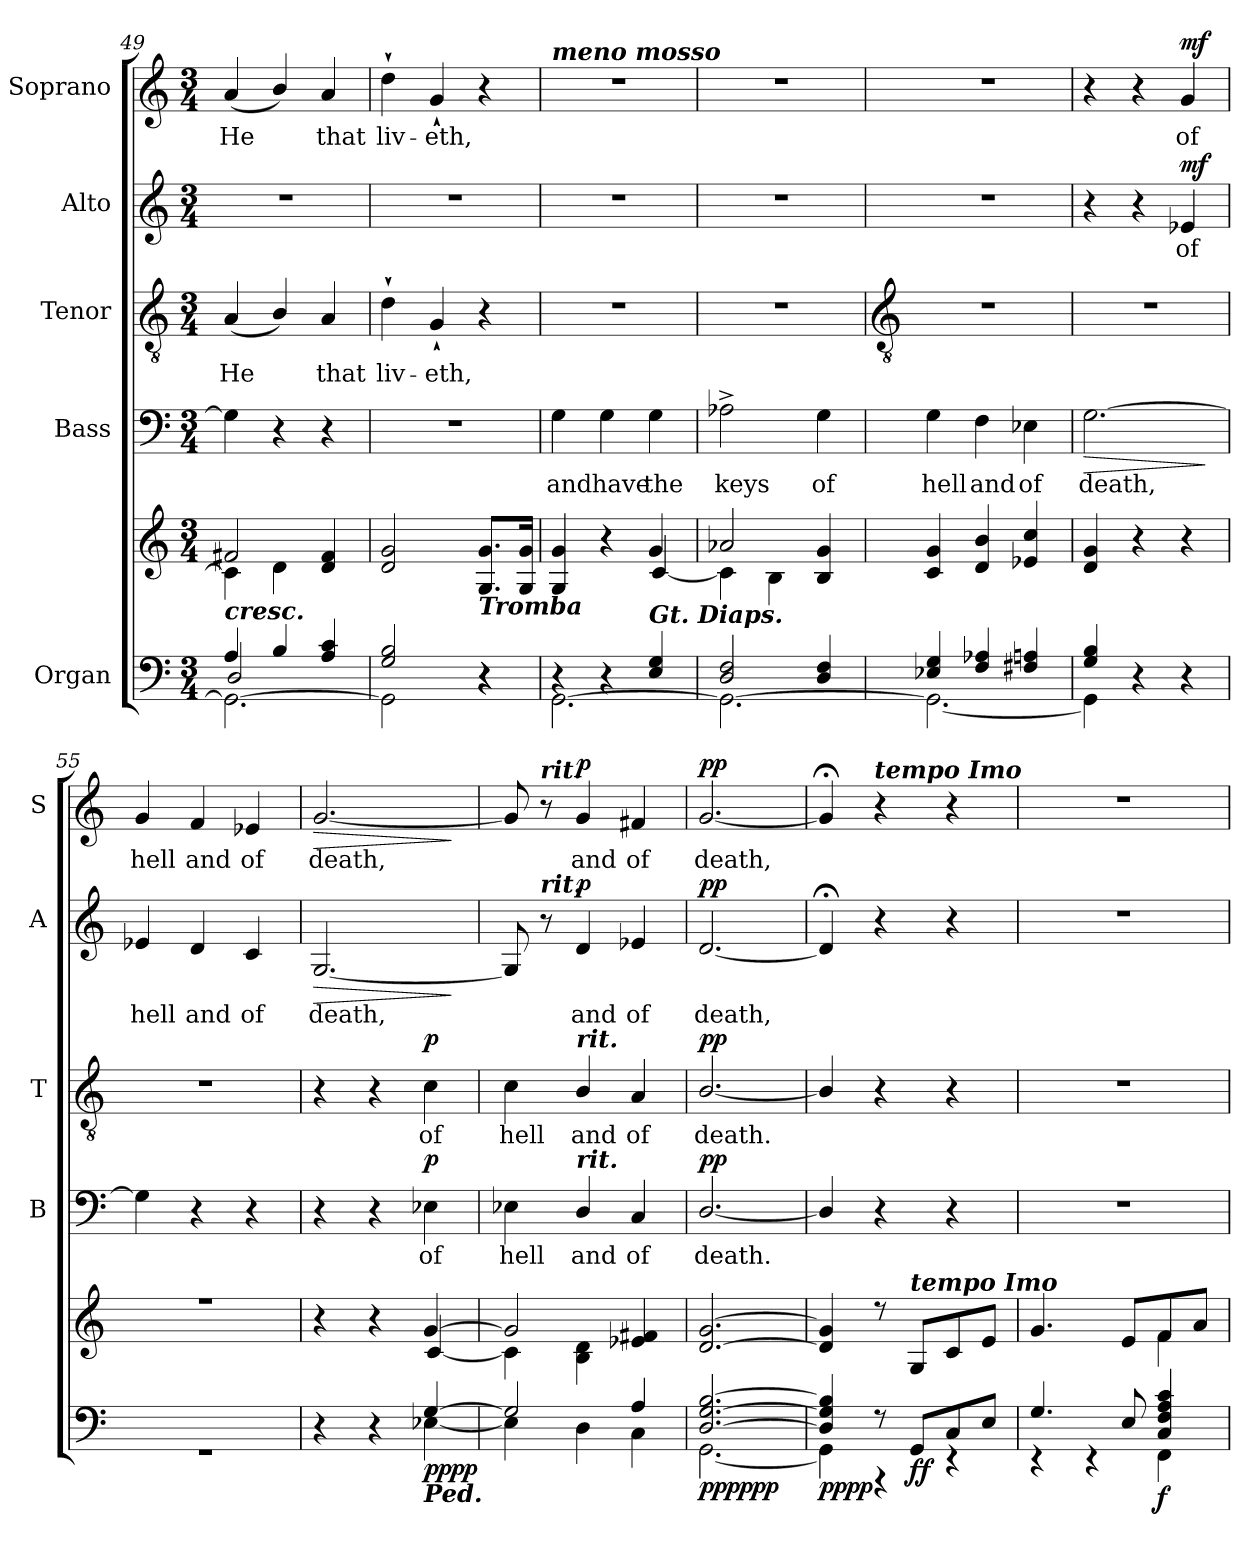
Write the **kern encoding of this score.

**kern	**kern	**dynam	**kern	**text	**dynam	**kern	**text	**dynam	**kern	**text	**dynam	**kern	**text	**dynam
*part5	*part5	*part5	*part4	*part4	*part4	*part3	*part3	*part3	*part2	*part2	*part2	*part1	*part1	*part1
*staff6	*staff5	*staff5/6	*staff4	*staff4	*staff4	*staff3	*staff3	*staff3	*staff2	*staff2	*staff2	*staff1	*staff1	*staff1
*I"Organ	*	*	*I"Bass	*	*	*I"Tenor	*	*	*I"Alto	*	*	*I"Soprano	*	*
*	*	*	*I'B	*	*	*I'T	*	*	*I'A	*	*	*I'S	*	*
*clefF4	*clefG2	*	*clefF4	*	*	*clefGv2	*	*	*clefG2	*	*	*clefG2	*	*
*k[]	*k[]	*	*k[]	*	*	*k[]	*	*	*k[]	*	*	*k[]	*	*
*C:	*C:	*	*C:	*	*	*C:	*	*	*C:	*	*	*C:	*	*
*M3/4	*M3/4	*	*M3/4	*	*	*M3/4	*	*	*M3/4	*	*	*M3/4	*	*
=49	=49	=49	=49	=49	=49	=49	=49	=49	=49	=49	=49	=49	=49	=49
*^	*^	*	*	*	*	*	*	*	*	*	*	*	*	*
*	*^	*	*	*	*	*	*	*	*	*	*	*	*	*	*	*
!LO:TX:a:Bi:t=cresc.	!	!	!	!	!	!	!	!	!	!	!	!	!	!	!	!	!
!	!	!	!	!	!	!	!	!	!	!LO:LY:b	!	!LO:N:vis=1	!	!	!	!LO:LY:b	!
4A/	2D/	2.GG\_	2f#X/	4c\]	.	4G]	.	.	(<4A	He	.	2.r	.	.	(<4a	He	.
4B/	.	.	.	4d\	.	4r	.	.	4B/)	.	.	.	.	.	4b/)	.	.
!	!	!	!	!	!	!	!	!	!	!LO:LY:b	!	!	!	!	!	!LO:LY:b	!
4A/ 4c/	4ryy	.	4d/ 4f#/	4ryy	.	4r	.	.	4A	that	.	.	.	.	4a	that	.
=50	=50	=50	=50	=50	=50	=50	=50	=50	=50	=50	=50	=50	=50	=50	=50	=50	=50
!	!	!	!	!	!	!LO:N:vis=1	!	!	!	!LO:LY:b	!	!LO:N:vis=1	!	!	!	!LO:LY:b	!
2G/ 2B/	2.ryy	2GG\]	2d/ 2g/	2.ryy	.	2.r	.	.	4d`	liv-	.	2.r	.	.	4dd`	liv-	.
!	!	!	!	!	!	!	!	!	!	!LO:LY:b	!	!	!	!	!	!LO:LY:b	!
.	.	.	.	.	.	.	.	.	4G`	-eth,	.	.	.	.	4g`	-eth,	.
!	!	!	!LO:TX:b:Bi:t=Tromba	!	!	!	!	!	!	!	!	!	!	!	!	!	!
4r	.	4r	8.G/ 8.g/L	.	.	.	.	.	4r	.	.	.	.	.	4r	.	.
.	.	.	16G/ 16g/J	.	.	.	.	.	.	.	.	.	.	.	.	.	.
=51	=51	=51	=51	=51	=51	=51	=51	=51	=51	=51	=51	=51	=51	=51	=51	=51	=51
!	!	!	!	!	!	!	!	!	!	!	!	!	!	!	!LO:TX:a:Bi:t=meno mosso	!	!
!	!	!	!	!	!	!	!LO:LY:b	!	!LO:N:vis=1	!	!	!LO:N:vis=1	!	!	!LO:N:vis=1	!	!
4r	2.ryy	[2.GG\	4G/ 4g/	2ryy	.	4G	and	.	2.r	.	.	2.r	.	.	2.r	.	.
!	!	!	!	!	!	!	!LO:LY:b	!	!	!	!	!	!	!	!	!	!
4r	.	.	4r	.	.	4G	have	.	.	.	.	.	.	.	.	.	.
!LO:TX:a:Bi:t=Gt. Diaps.	!	!	!	!	!	!	!	!	!	!	!	!	!	!	!	!	!
!	!	!	!	!	!	!	!LO:LY:b	!	!	!	!	!	!	!	!	!	!
4E/ 4G/	.	.	4g/	[4c/	.	4G	the	.	.	.	.	.	.	.	.	.	.
=52	=52	=52	=52	=52	=52	=52	=52	=52	=52	=52	=52	=52	=52	=52	=52	=52	=52
!	!	!	!	!	!	!	!LO:LY:b	!	!LO:N:vis=1	!	!	!LO:N:vis=1	!	!	!LO:N:vis=1	!	!
2D/ 2F/	2.ryy	2.GG\_	2a-X/	4c\]	.	2A-X^	keys	.	2.r	.	.	2.r	.	.	2.r	.	.
.	.	.	.	4B\	.	.	.	.	.	.	.	.	.	.	.	.	.
!	!	!	!	!	!	!	!LO:LY:b	!	!	!	!	!	!	!	!	!	!
4D/ 4F/	.	.	4B/ 4g/	4ryy	.	4G	of	.	.	.	.	.	.	.	.	.	.
*v	*v	*v	*	*	*	*	*	*	*	*	*	*	*	*	*	*	*
!!LO:LB:g=z
=53	=53	=53	=53	=53	=53	=53	=53	=53	=53	=53	=53	=53	=53	=53	=53
*	*	*	*	*	*	*	*clefGv2	*	*	*	*	*	*	*	*
*^	*	*	*	*	*	*	*	*	*	*	*	*	*	*	*
!	!	!	!	!	!	!LO:LY:b	!	!LO:N:vis=1	!	!	!LO:N:vis=1	!	!	!LO:N:vis=1	!	!
4E-X/ 4G/	2.GG\_	4c/ 4g/	2.ryy	.	4G	hell	.	2.r	.	.	2.r	.	.	2.r	.	.
!	!	!	!	!	!	!LO:LY:b	!	!	!	!	!	!	!	!	!	!
4F/ 4A-X/	.	4d/ 4b/	.	.	4F	and	.	.	.	.	.	.	.	.	.	.
!	!	!	!	!	!	!LO:LY:b	!	!	!	!	!	!	!	!	!	!
4F#X/ 4An/	.	4e-X/ 4cc/	.	.	4E-X	of	.	.	.	.	.	.	.	.	.	.
=54	=54	=54	=54	=54	=54	=54	=54	=54	=54	=54	=54	=54	=54	=54	=54	=54
!	!	!	!	!	!	!LO:LY:b	!LO:HP:b	!LO:N:vis=1	!	!	!	!	!	!	!	!
4G/ 4B/	4GG\]	4d/ 4g/	2.ryy	.	[2.G	death,	>	2.r	.	.	4r	.	.	4r	.	.
2ryy	4r	4r	.	.	.	.	.	.	.	.	4r	.	.	4r	.	.
!	!	!	!	!	!	!	!	!	!	!	!	!LO:LY:b	!LO:DY:b	!	!LO:LY:b	!LO:DY:b
.	4r	4r	.	.	.	.	.	.	.	.	4e-X	of	mf	4g	of	mf
*v	*v	*	*	*	*	*	*	*	*	*	*	*	*	*	*	*
*	*v	*v	*	*	*	*	*	*	*	*	*	*	*	*	*
.	.	.	.	.	]	.	.	.	.	.	.	.	.	.
=55	=55	=55	=55	=55	=55	=55	=55	=55	=55	=55	=55	=55	=55	=55
*^	*	*	*	*	*	*	*	*	*	*	*	*	*	*
!	!LO:N:vis=1	!LO:N:vis=1	!	!	!	!	!LO:N:vis=1	!	!	!	!LO:LY:b	!	!	!LO:LY:b	!
*	*	*^	*	*	*	*	*	*	*	*	*	*	*	*	*
2.ryy	2.r	2.r	2.ryy	.	4G]	.	.	2.r	.	.	4e-X	hell	.	4g	hell	.
!	!	!	!	!	!	!	!	!	!	!	!	!LO:LY:b	!	!	!LO:LY:b	!
.	.	.	.	.	4r	.	.	.	.	.	4d	and	.	4f	and	.
!	!	!	!	!	!	!	!	!	!	!	!	!LO:LY:b	!	!	!LO:LY:b	!
.	.	.	.	.	4r	.	.	.	.	.	4c	of	.	4e-X	of	.
=56	=56	=56	=56	=56	=56	=56	=56	=56	=56	=56	=56	=56	=56	=56	=56	=56
!	!	!	!	!	!	!	!	!	!	!	!	!LO:LY:b	!LO:HP:b	!	!LO:LY:b	!LO:HP:b
2ryy	4r	4r	2ryy	.	4r	.	.	4r	.	.	[2.G	death,	>	[2.g	death,	>
.	4r	4r	.	.	4r	.	.	4r	.	.	.	.	.	.	.	.
!LO:TX:b:Bi:t=Ped.	!	!	!	!	!	!	!	!	!	!	!	!	!	!	!	!
!	!	!	!	!LO:DY:b=2	!	!LO:LY:b	!	!	!LO:LY:b	!	!	!	!	!	!	!
!	!	!	!	!LO:DY:n=1:b=2	!	!	!	!	!	!	!	!	!	!	!	!
!	!	!	!	!LO:DY:n=2:b	!	!	!	!	!	!	!	!	!	!	!	!
!	!	!	!	!LO:DY:n=3:b	!	!	!LO:DY:b	!	!	!LO:DY:b	!	!	!	!	!	!
[4G/	[4E-X\	[4g/	[4c/	p p p p	4E-X	of	p	4c	of	p	.	.	.	.	.	.
*v	*v	*	*	*	*	*	*	*	*	*	*	*	*	*	*	*
*	*v	*v	*	*	*	*	*	*	*	*	*	*	*	*	*
.	.	.	.	.	.	.	.	.	.	.	]	.	.	]
=57	=57	=57	=57	=57	=57	=57	=57	=57	=57	=57	=57	=57	=57	=57
*^	*^	*	*	*	*	*	*	*	*	*	*	*	*	*
!	!	!	!	!	!	!LO:LY:b	!	!	!LO:LY:b	!	!	!	!	!	!	!
2G/]	4E-\]	2g/]	4c\]	.	4E-X	hell	.	4c	hell	.	8G]	.	.	8g]	.	.
!	!	!	!	!	!	!	!	!	!	!	!	!	!	!LO:TX:a:Bi:t=rit.	!	!
!	!	!	!	!	!	!	!	!	!	!	!LO:TX:a:Bi:t=rit.	!	!	!	!	!
.	.	.	.	.	.	.	.	.	.	.	8r	.	.	8r	.	.
!	!	!	!	!	!	!	!	!LO:TX:a:Bi:t=rit.	!	!	!	!	!	!	!	!
!	!	!	!	!	!LO:TX:a:Bi:t=rit.	!	!	!	!	!	!	!	!	!	!	!
!	!	!	!	!	!	!LO:LY:b	!	!	!LO:LY:b	!	!	!LO:LY:b	!LO:DY:b	!	!LO:LY:b	!LO:DY:b
.	4D\	.	4B\ 4d\	.	4D/	and	.	4B/	and	.	4d	and	p	4g	and	p
!	!	!	!	!	!	!LO:LY:b	!	!	!LO:LY:b	!	!	!LO:LY:b	!	!	!LO:LY:b	!
4A/	4C\	4e-X/ 4f#X/	4ryy	.	4C	of	.	4A	of	.	4e-X	of	.	4f#X	of	.
=58	=58	=58	=58	=58	=58	=58	=58	=58	=58	=58	=58	=58	=58	=58	=58	=58
!	!	!	!	!LO:DY:b=2	!	!LO:LY:b	!	!	!LO:LY:b	!	!	!LO:LY:b	!	!	!LO:LY:b	!
!	!	!	!	!LO:DY:n=1:b=2	!	!	!	!	!	!	!	!	!	!	!	!
!	!	!	!	!LO:DY:n=2:b	!	!	!LO:DY:b	!	!	!LO:DY:b	!	!	!LO:DY:b	!	!	!LO:DY:b
[2.D/ [2.G/ [2.B/	[2.GG\	[2.d/ [2.g/	2.ryy	pp pp pp	[2.D/	death.	pp	[2.B/	death.	pp	[2.d	death,	pp	[2.g	death,	pp
=59	=59	=59	=59	=59	=59	=59	=59	=59	=59	=59	=59	=59	=59	=59	=59	=59
!	!	!	!	!LO:DY:b=2	!	!	!	!	!	!	!	!	!	!	!	!
!	!	!	!	!LO:DY:n=1:b=2	!	!	!	!	!	!	!	!	!	!	!	!
4D/] 4G/] 4B/]	4GG\]	4d/] 4g/]	2.ryy	pp pp	4D/]	.	.	4B/]	.	.	4d;<]	.	.	4g;<]	.	.
!	!	!	!	!	!	!	!	!	!	!	!	!	!	!LO:TX:a:Bi:t=tempo Imo	!	!
8r	4r	8r	.	.	4r	.	.	4r	.	.	4r	.	.	4r	.	.
!	!	!LO:TX:a:Bi:t=tempo Imo	!	!	!	!	!	!	!	!	!	!	!	!	!	!
!	!	!	!	!LO:DY:n=2:b=2	!	!	!	!	!	!	!	!	!	!	!	!
!	!	!	!	!LO:DY:n=3:b	!	!	!	!	!	!	!	!	!	!	!	!
8GG/L	.	8G/L	.	f f	.	.	.	.	.	.	.	.	.	.	.	.
8C/	4r	8c/	.	.	4r	.	.	4r	.	.	4r	.	.	4r	.	.
8E/J	.	8e/J	.	.	.	.	.	.	.	.	.	.	.	.	.	.
=60	=60	=60	=60	=60	=60	=60	=60	=60	=60	=60	=60	=60	=60	=60	=60	=60
!	!	!	!	!	!LO:N:vis=1	!	!	!LO:N:vis=1	!	!	!LO:N:vis=1	!	!	!LO:N:vis=1	!	!
4.G/	4r	4.g/	2ryy	.	2.r	.	.	2.r	.	.	2.r	.	.	2.r	.	.
.	4r	.	.	.	.	.	.	.	.	.	.	.	.	.	.	.
8E/	.	8e/L	.	.	.	.	.	.	.	.	.	.	.	.	.	.
!	!	!	!	!LO:DY:b=2	!	!	!	!	!	!	!	!	!	!	!	!
4C/ 4F/ 4A/ 4c/	4FF\	8f/	4f\	f	.	.	.	.	.	.	.	.	.	.	.	.
.	.	8a/J	.	.	.	.	.	.	.	.	.	.	.	.	.	.
*v	*v	*	*	*	*	*	*	*	*	*	*	*	*	*	*	*
*	*v	*v	*	*	*	*	*	*	*	*	*	*	*	*	*
=	=	=	=	=	=	=	=	=	=	=	=	=	=	=
*-	*-	*-	*-	*-	*-	*-	*-	*-	*-	*-	*-	*-	*-	*-
